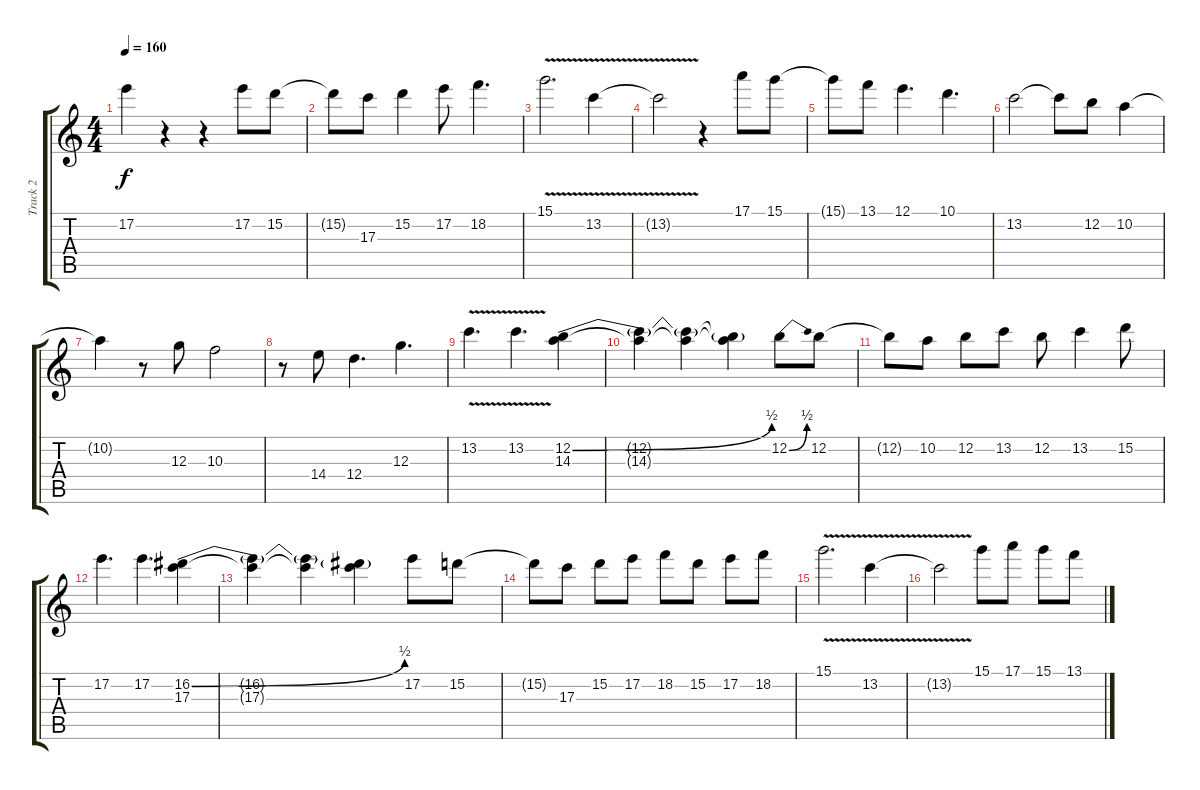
\track ("Track 2" "Track 2") {instrument overdrivenguitar}
\staff {score tabs}
\tuning (E4 B3 G3 D3 A2 E2) {hide}
\ts (4 4)
\tempo 160
\clef g2
\ks c
17.2{t}.4{dy f} r.4 r.4 17.2.8 15.2.8 |
15.2{t}.8 17.3.8 15.2.4 17.2.8 18.2.4{d} |
15.1{v}.2{d} 13.2{v}.4 |
13.2{t}.2 r.4 17.1.8 15.1.8 |
15.1{t}.8 13.1.8 12.1.4{d} 10.1.4{d} |
13.2.2 13.2{t}.8 12.2.8 10.2.4 |
10.2{t}.4 r.8 12.3.8 10.3.2 |
r.8 14.4.8 12.4.4{d} 12.3.4{d} |
13.2{v}.4{d} 13.2{v}.4{d} (12.2{be (bend 0 0 60 2)} 14.3).4 |
(12.2{t} 14.3{t}).4 (12.2{t} 14.3{t}).4 (12.2{t} 14.3{t}).4 12.2{be (bend 0 0 60 2)}.8 12.2.8 |
12.2{t}.8 10.2.8 12.2.8 13.2.8 12.2.8 13.2.4 15.2.8 |
17.2.4{d} 17.2.4{d} (16.2{be (bend 0 0 60 2)} 17.3).4 |
(16.2{t} 17.3{t}).4 (16.2{t} 17.3{t}).4 (16.2{t} 17.3{t}).4 17.2.8 15.2.8 |
15.2{t}.8 17.3.8 15.2.8 17.2.8 18.2.8 15.2.8 17.2.8 18.2.8 |
15.1{v}.2{d} 13.2{v}.4 |
13.2{t}.2 15.1.8 17.1.8 15.1.8 13.1.8
